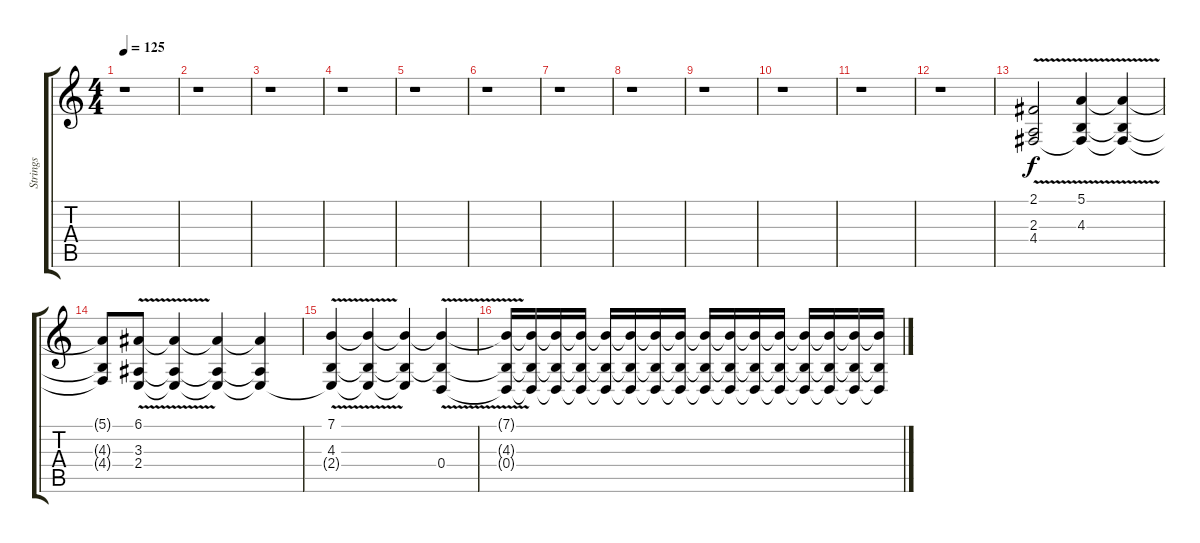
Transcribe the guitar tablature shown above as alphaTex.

\track ("Strings" "Strings") {instrument viola}
\staff {score tabs}
\tuning (E4 B3 G3 D3 A2 E2) {hide}
\ts (4 4)
\tempo 125
\clef g2
\ks c
r.1{dy f} |
r.1 |
r.1 |
r.1 |
r.1 |
r.1 |
r.1 |
r.1 |
r.1 |
r.1 |
r.1 |
r.1 |
(2.1{v} 2.3{v} 4.4{v}).2 (5.1{v} 4.3{v} 4.4{v t}).4 (5.1{t} 4.3{t} 4.4{t}).4 |
(5.1{t} 4.3{t} 4.4{t}).8 (6.1{v} 3.3{v} 2.4{v}).8 (6.1{t} 3.3{t} 2.4{t}).4 (6.1{t} 3.3{t} 2.4{t}).4 (6.1{t} 3.3{t} 2.4{t}).4 |
(7.1{v} 4.3{v} 2.4{v t}).4 (7.1{t} 4.3{t} 2.4{t}).4 (7.1{t} 4.3{t} 2.4{t}).4 (7.1{v t} 4.3{v t} 0.4{v}).4 |
(7.1{t} 4.3{t} 0.4{t}).16{volume 11} (7.1{t} 4.3{t} 0.4{t}).16 (7.1{t} 4.3{t} 0.4{t}).16{volume 9} (7.1{t} 4.3{t} 0.4{t}).16 (7.1{t} 4.3{t} 0.4{t}).16{volume 8} (7.1{t} 4.3{t} 0.4{t}).16 (7.1{t} 4.3{t} 0.4{t}).16{volume 7} (7.1{t} 4.3{t} 0.4{t}).16 (7.1{t} 4.3{t} 0.4{t}).16{volume 6} (7.1{t} 4.3{t} 0.4{t}).16 (7.1{t} 4.3{t} 0.4{t}).16 (7.1{t} 4.3{t} 0.4{t}).16{volume 5} (7.1{t} 4.3{t} 0.4{t}).16 (7.1{t} 4.3{t} 0.4{t}).16{volume 3} (7.1{t} 4.3{t} 0.4{t}).16 (7.1{t} 4.3{t} 0.4{t}).16{volume 1}
